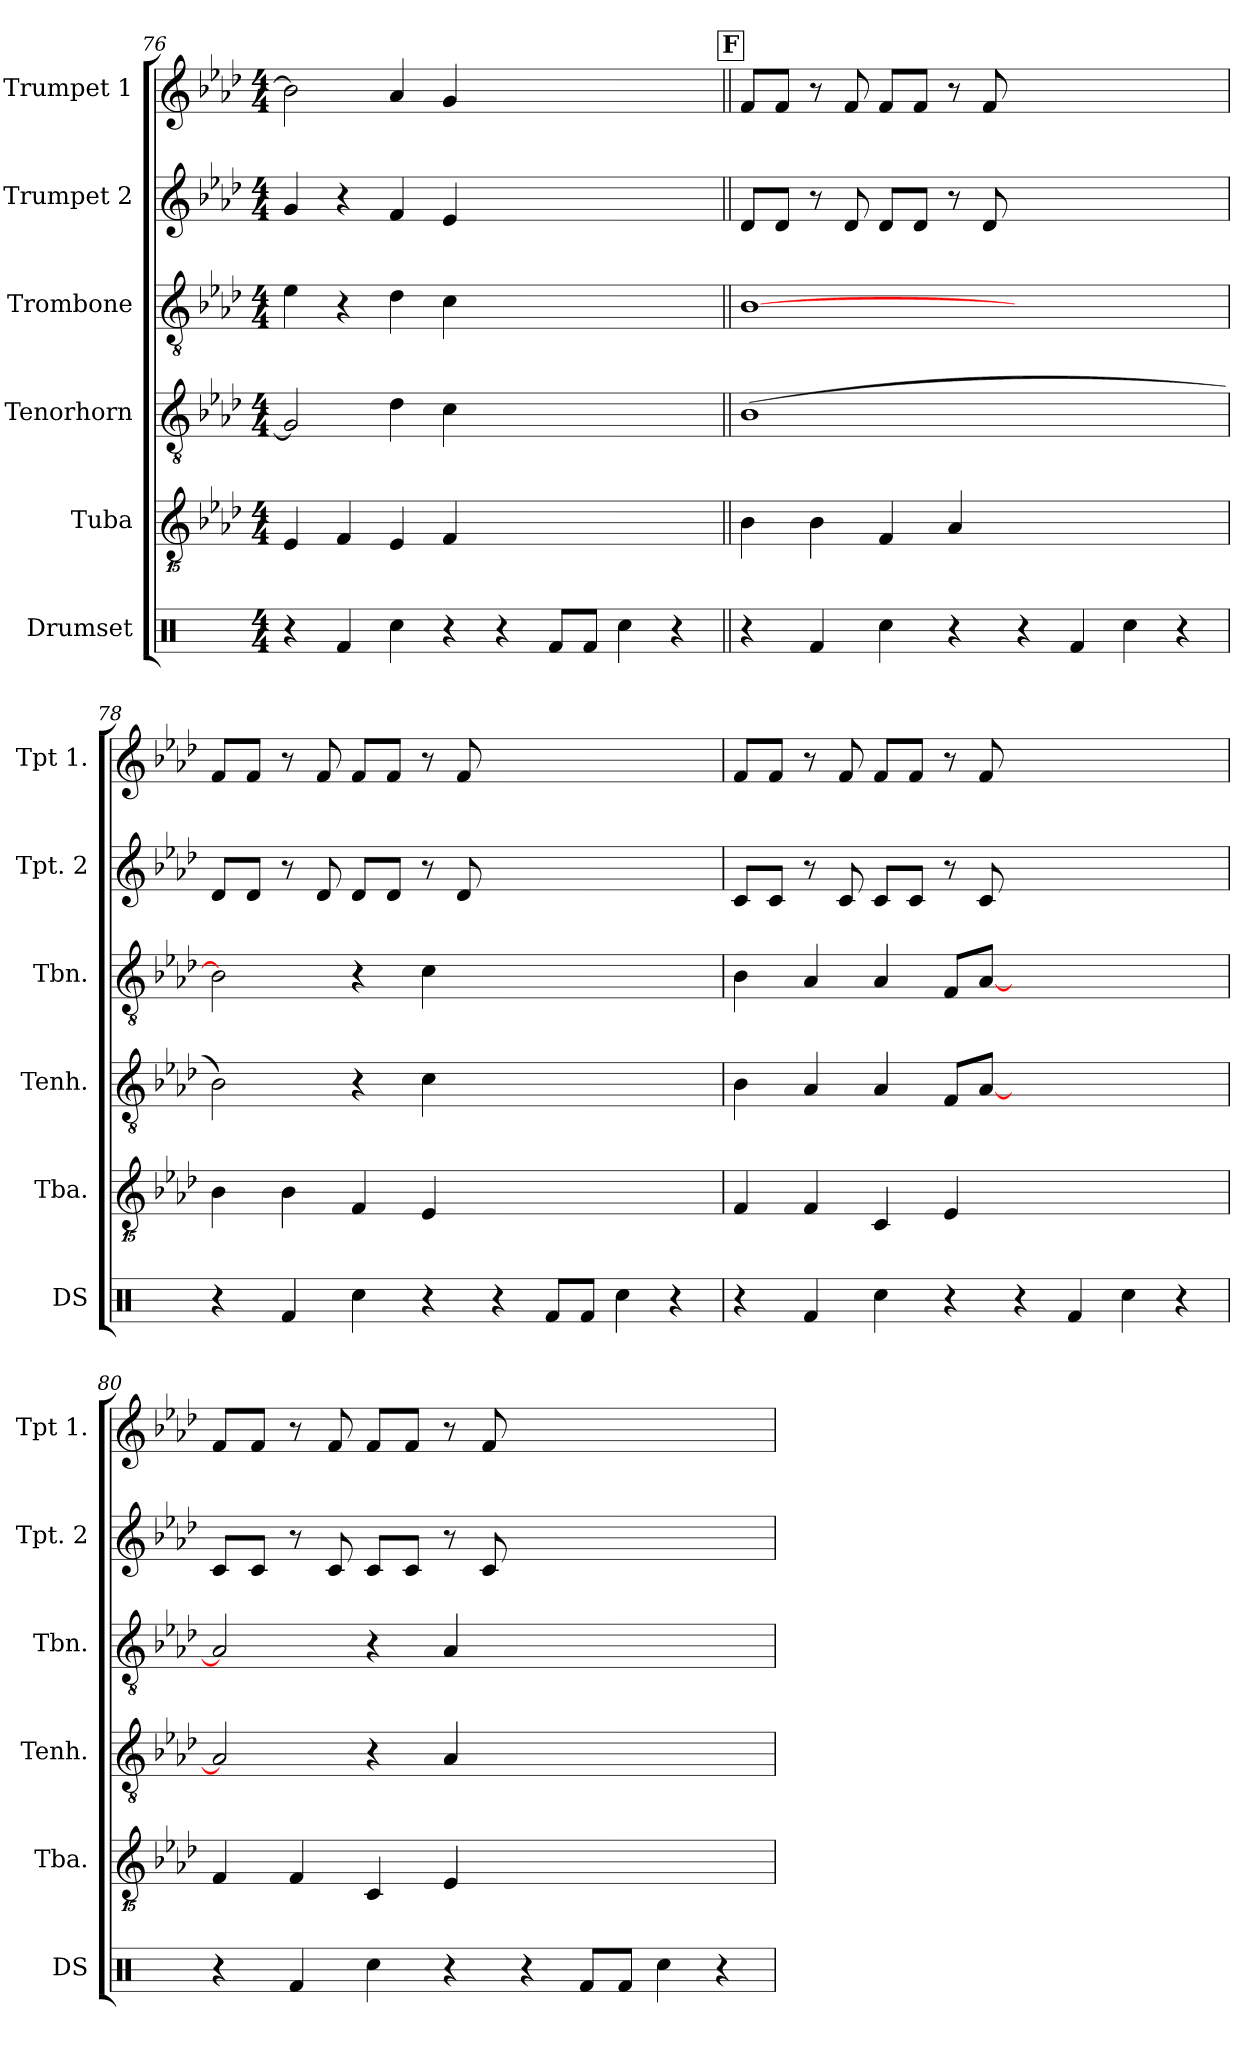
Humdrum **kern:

**kern	**kern	**kern	**kern	**kern	**kern
*part6	*part5	*part4	*part3	*part2	*part1
*staff6	*staff5	*staff4	*staff3	*staff2	*staff1
*I"Drumset	*I"Tuba	*I"Tenorhorn	*I"Trombone	*I"Trumpet 2	*I"Trumpet 1
*I'DS	*I'Tba.	*I'Tenh.	*I'Tbn.	*I'Tpt. 2	*I'Tpt 1.
*clefX	*clefGvv2	*clefGv2	*clefGv2	*clefG2	*clefG2
*k[]	*k[b-e-a-d-]	*k[b-e-a-d-]	*k[b-e-a-d-]	*k[b-e-a-d-]	*k[b-e-a-d-]
*M4/4	*M4/4	*M4/4	*M4/4	*M4/4	*M4/4
=76	=76	=76	=76	=76	=76
4r	4EE-	2G]	4e-	4g	2b-]
4Rf	4FF	.	4r	4r	.
4Rcc	4EE-	4d-	4d-	4f	4a-
4r	4FF	4c	4c	4e-	4g
4r	1ryy	1ryy	1ryy	1ryy	1ryy
8RfL	.	.	.	.	.
8RfJ	.	.	.	.	.
4Rcc	.	.	.	.	.
4r	.	.	.	.	.
!!LO:REH:place=s1:a:B:fs=14:t=F
=77||	=77||	=77||	=77||	=77||	=77||
4r	4BB-	(>1B-	[1B-	8d-L	8fL
.	.	.	.	8d-J	8fJ
4Rf	4BB-	.	.	8r	8r
.	.	.	.	8d-	8f
4Rcc	4FF	.	.	8d-L	8fL
.	.	.	.	8d-J	8fJ
4r	4AA-	.	.	8r	8r
.	.	.	.	8d-	8f
4r	1ryy	1ryy	1ryy	1ryy	1ryy
4Rf	.	.	.	.	.
4Rcc	.	.	.	.	.
4r	.	.	.	.	.
=78	=78	=78	=78	=78	=78
4r	4BB-	2B-)	2B-]	8d-L	8fL
.	.	.	.	8d-J	8fJ
4Rf	4BB-	.	.	8r	8r
.	.	.	.	8d-	8f
4Rcc	4FF	4r	4r	8d-L	8fL
.	.	.	.	8d-J	8fJ
4r	4EE-	4c	4c	8r	8r
.	.	.	.	8d-	8f
4r	1ryy	1ryy	1ryy	1ryy	1ryy
8RfL	.	.	.	.	.
8RfJ	.	.	.	.	.
4Rcc	.	.	.	.	.
4r	.	.	.	.	.
=79	=79	=79	=79	=79	=79
4r	4FF	4B-	4B-	8cL	8fL
.	.	.	.	8cJ	8fJ
4Rf	4FF	4A-	4A-	8r	8r
.	.	.	.	8c	8f
4Rcc	4CC	4A-	4A-	8cL	8fL
.	.	.	.	8cJ	8fJ
4r	4EE-	8FL	8FL	8r	8r
.	.	[8A-J	[8A-J	8c	8f
4r	1ryy	1ryy	1ryy	1ryy	1ryy
4Rf	.	.	.	.	.
4Rcc	.	.	.	.	.
4r	.	.	.	.	.
=80	=80	=80	=80	=80	=80
4r	4FF	2A-]	2A-]	8cL	8fL
.	.	.	.	8cJ	8fJ
4Rf	4FF	.	.	8r	8r
.	.	.	.	8c	8f
4Rcc	4CC	4r	4r	8cL	8fL
.	.	.	.	8cJ	8fJ
4r	4EE-	4A-	4A-	8r	8r
.	.	.	.	8c	8f
4r	1ryy	1ryy	1ryy	1ryy	1ryy
8RfL	.	.	.	.	.
8RfJ	.	.	.	.	.
4Rcc	.	.	.	.	.
4r	.	.	.	.	.
=	=	=	=	=	=
*-	*-	*-	*-	*-	*-
